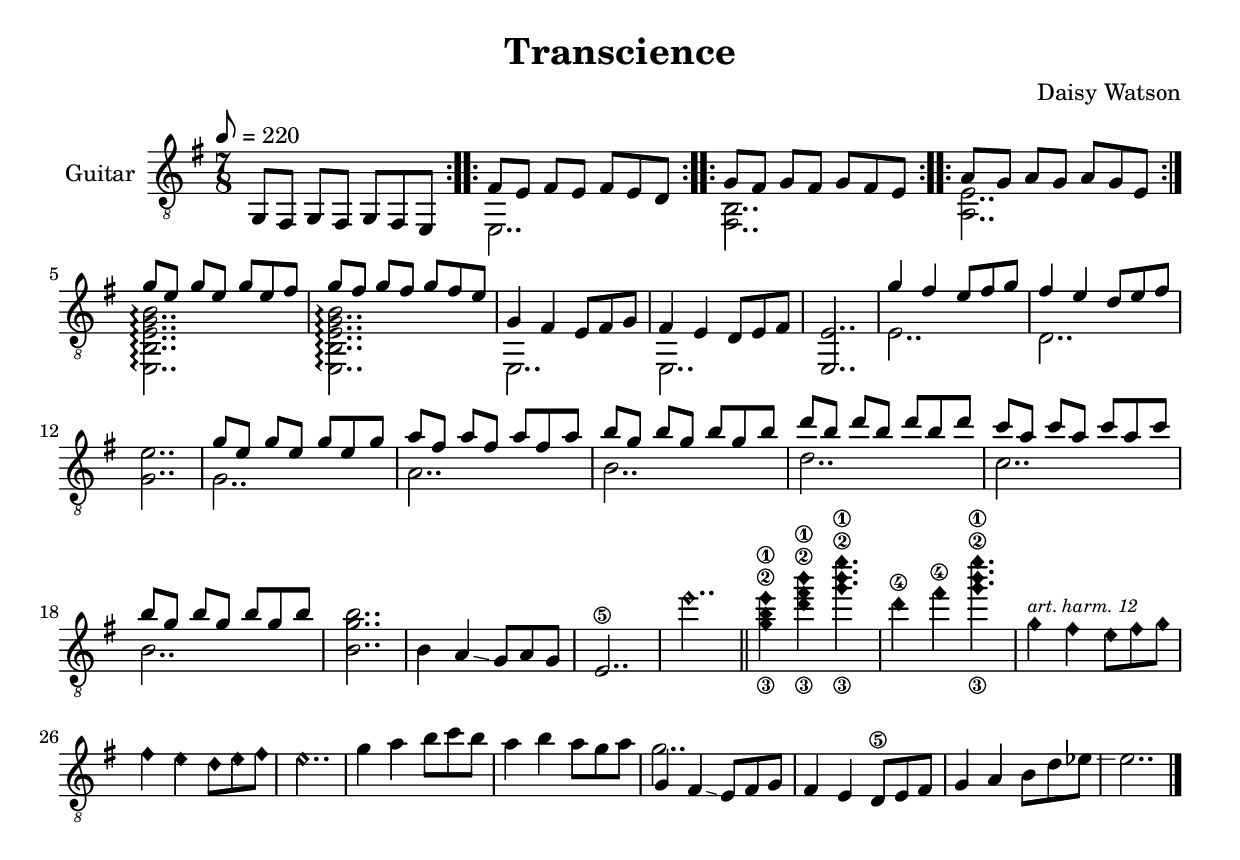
\version "2.24.4"

\header {
  title = "Transcience"
  composer = "Daisy Watson"
}

guitar = \relative c {
      \key e \minor
      \clef "treble_8"
      \time 7/8
      \tempo 8=220
      \set Timing.beatStructure = 2,2,3
      \repeat volta 2 {g8 fis g fis g fis e} |
      \repeat volta 2 { << {fis' e fis e fis e d} \\ e,2.. >> } |
      \repeat volta 2 { << {g'8 fis g fis g fis e} \\ <fis, b>2.. >> } |
      \repeat volta 2 { << {a'8 g a g a g e } \\ <a, e'>2.. >> } |
      << {g''8 e g e g e fis} \\ <e,, b' e g b>2..\arpeggio >> |
      << {g''8 fis g fis g fis e} \\ <e,, b' e g b>2..\arpeggio >> |
      << {g'4 fis e8 fis g} \\ e,2.. >> |
      << {fis'4 e d8 e fis} \\ e,2.. >> |
      <e e'>2.. |
      << {g''4 fis e8 fis g} \\ e,2.. >> |
      << {fis'4 e d8 e fis} \\ d,2.. >> |
      <g e'> |
      << {g'8 e g e g e g} \\ g,2.. >> |
      << {a'8 fis a fis a fis a} \\ a,2.. >> |
      << {b'8 g b g b g b} \\ b,2.. >> |
      << {d'8 b d b d b d} \\ d,2.. >> |
      << {c'8 a c a c a c} \\ c,2.. >> |
      << {b'8 g b g b g b} \\ b,2.. >> |
      <b g' b> |
      b4 a\glissando g8 a g |
      e2..\5| 
      \harmonicByFret #12 e' | \bar "||"
      \fixed c { % Fixed region for harmonics or it gets weird
        \harmonicByFret #12 <e'\1 b\2 g\3>4 \harmonicByFret #7 <e'\1 b\2 g\3> \harmonicByFret #5 <e'\1 b\2 g\3>4. |
        \harmonicByFret #5 d4\4 \harmonicByFret #4 d\4 \harmonicByFret #5 <e'\1 b\2 g\3>4. |
      }
      \override NoteHead.style = #'harmonic-mixed
      g,4^\markup {\italic \fontsize #-2 "art. harm. 12"}  fis e8 fis g |
      fis4 e d8 e fis |
      e2.. |
      \revert NoteHead.style
      g4 a b8 c b |
      a4 b a8 g a |
      << {g,4 fis\glissando e8 fis g} \\ g'2..>> |
      fis,4 e d8\5 e fis |
      g4 a b8 d\glissando ees\glissando |
      e2.. |
      \bar "|." 
    }

\score{
  <<
    \new Staff \with { instrumentName = "Guitar" midiInstrument = "acoustic guitar (nylon)" } \unfoldRepeats \guitar
  >>
  \midi{}
}

\book{
  \score{
    \new Staff \with { instrumentName = "Guitar" midiInstrument = "acoustic guitar (nylon)" } \guitar
  }
  \paper {}
}
